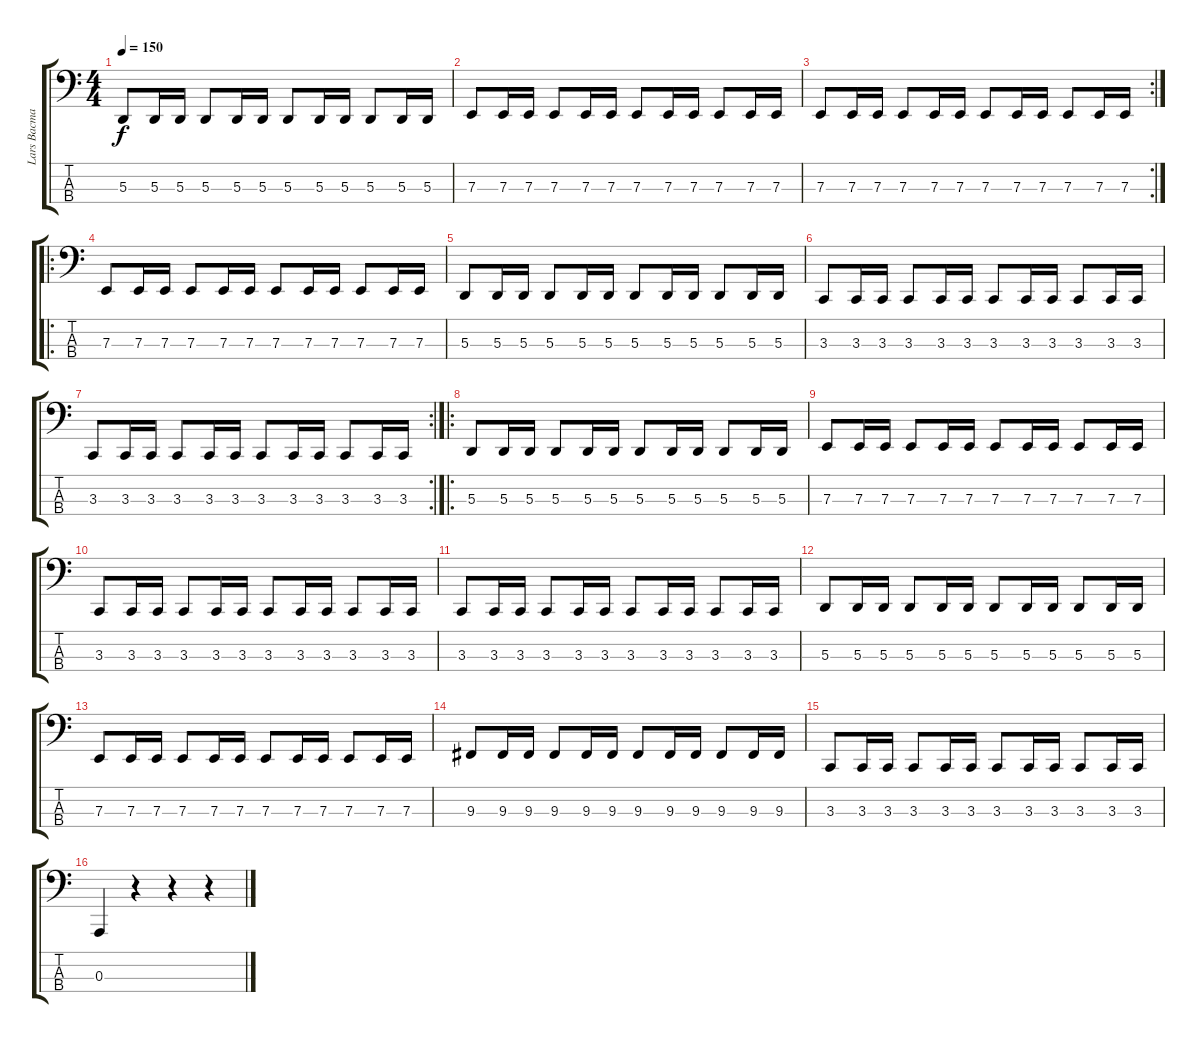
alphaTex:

\track ("Lars Bacman" "Lars Bacma") {instrument lead8bassandlead}
\staff {score tabs}
\tuning (G2 D2 A1 E1) {hide}
\ts (4 4)
\tempo 150
\clef f4
\ks c
5.3.8{dy f} 5.3.16 5.3.16 5.3.8 5.3.16 5.3.16 5.3.8 5.3.16 5.3.16 5.3.8 5.3.16 5.3.16 |
7.3.8 7.3.16 7.3.16 7.3.8 7.3.16 7.3.16 7.3.8 7.3.16 7.3.16 7.3.8 7.3.16 7.3.16 |
\rc 2
7.3.8 7.3.16 7.3.16 7.3.8 7.3.16 7.3.16 7.3.8 7.3.16 7.3.16 7.3.8 7.3.16 7.3.16 |
\ro
7.3.8 7.3.16 7.3.16 7.3.8 7.3.16 7.3.16 7.3.8 7.3.16 7.3.16 7.3.8 7.3.16 7.3.16 |
5.3.8 5.3.16 5.3.16 5.3.8 5.3.16 5.3.16 5.3.8 5.3.16 5.3.16 5.3.8 5.3.16 5.3.16 |
3.3.8 3.3.16 3.3.16 3.3.8 3.3.16 3.3.16 3.3.8 3.3.16 3.3.16 3.3.8 3.3.16 3.3.16 |
\rc 2
3.3.8 3.3.16 3.3.16 3.3.8 3.3.16 3.3.16 3.3.8 3.3.16 3.3.16 3.3.8 3.3.16 3.3.16 |
\ro
5.3.8 5.3.16 5.3.16 5.3.8 5.3.16 5.3.16 5.3.8 5.3.16 5.3.16 5.3.8 5.3.16 5.3.16 |
7.3.8 7.3.16 7.3.16 7.3.8 7.3.16 7.3.16 7.3.8 7.3.16 7.3.16 7.3.8 7.3.16 7.3.16 |
3.3.8 3.3.16 3.3.16 3.3.8 3.3.16 3.3.16 3.3.8 3.3.16 3.3.16 3.3.8 3.3.16 3.3.16 |
3.3.8 3.3.16 3.3.16 3.3.8 3.3.16 3.3.16 3.3.8 3.3.16 3.3.16 3.3.8 3.3.16 3.3.16 |
5.3.8 5.3.16 5.3.16 5.3.8 5.3.16 5.3.16 5.3.8 5.3.16 5.3.16 5.3.8 5.3.16 5.3.16 |
7.3.8 7.3.16 7.3.16 7.3.8 7.3.16 7.3.16 7.3.8 7.3.16 7.3.16 7.3.8 7.3.16 7.3.16 |
9.3.8 9.3.16 9.3.16 9.3.8 9.3.16 9.3.16 9.3.8 9.3.16 9.3.16 9.3.8 9.3.16 9.3.16 |
3.3.8 3.3.16 3.3.16 3.3.8 3.3.16 3.3.16 3.3.8 3.3.16 3.3.16 3.3.8 3.3.16 3.3.16 |
0.3.4 r.4 r.4 r.4
